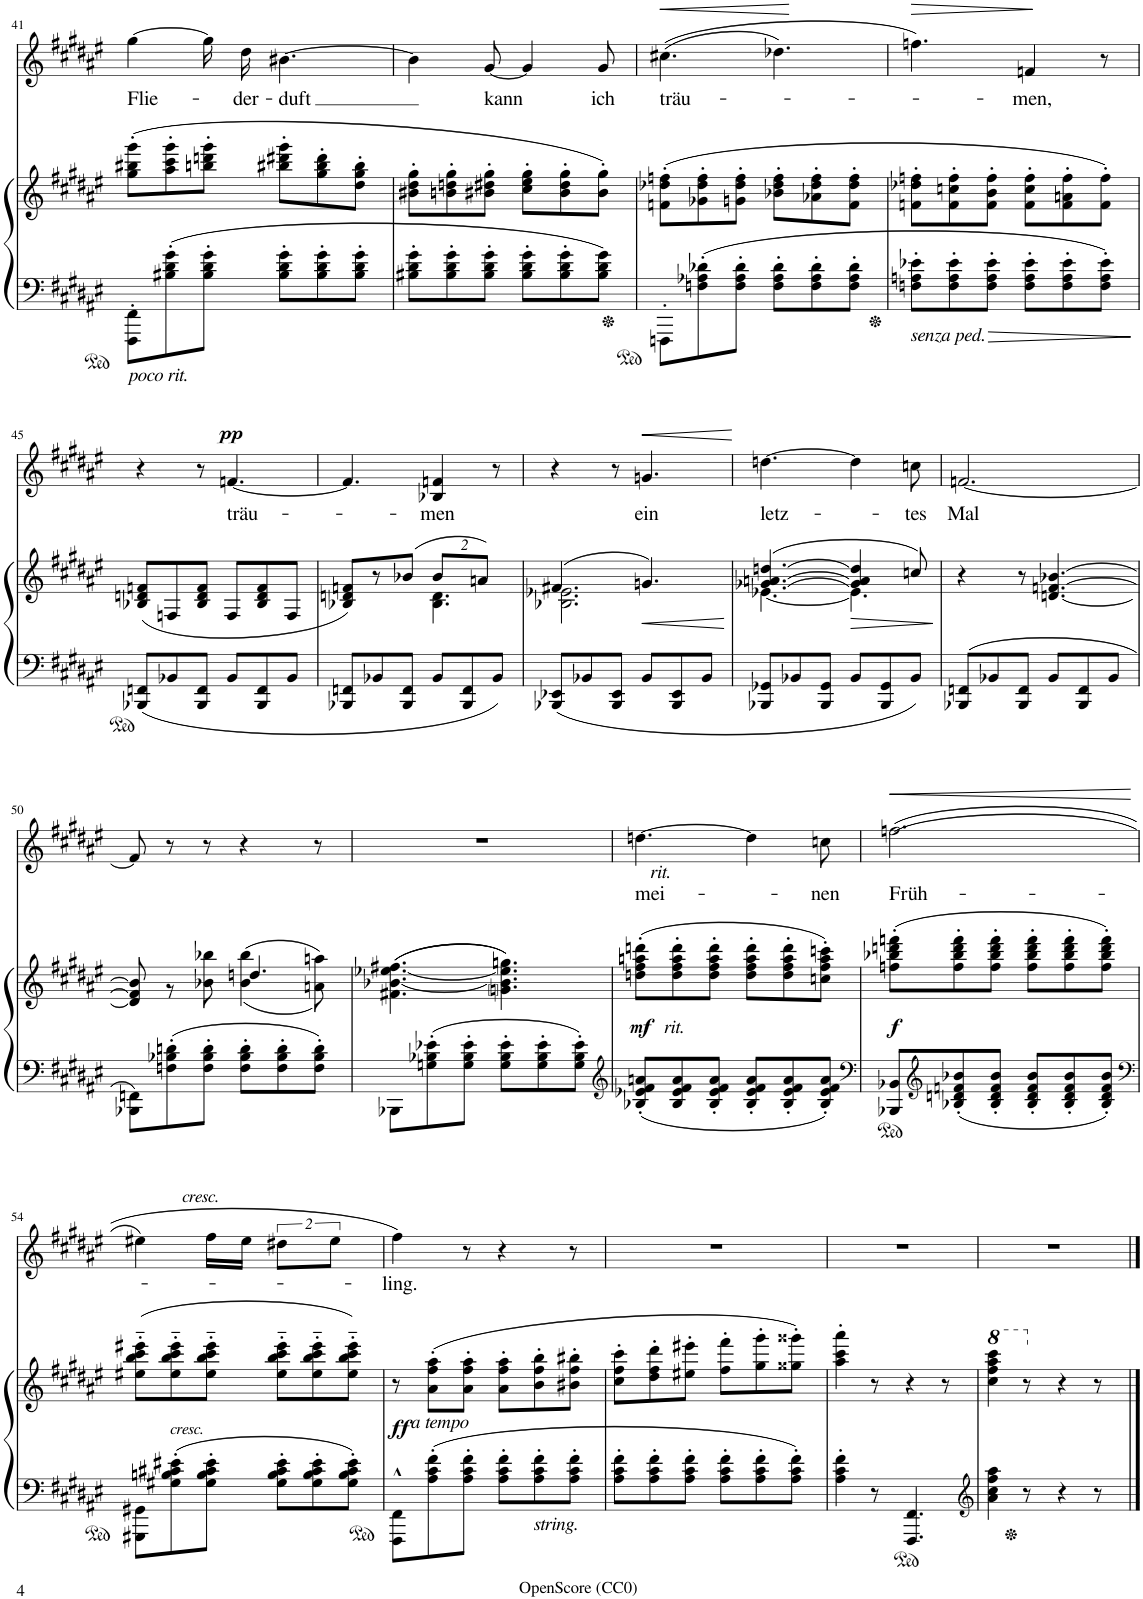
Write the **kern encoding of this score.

**kern	**kern	**dynam	**kern	**text	**dynam
*part2	*part2	*part2	*part1	*part1	*part1
*staff3	*staff2	*staff2/3	*staff1	*staff1	*staff1
*I"Piano	*	*	*I"Gesang Voice	*	*
*I'Pno	*	*	*	*	*
!!LO:PB:g=z
*clefF4	*clefG2	*	*clefG2	*	*
*k[f#c#g#d#a#e#]	*k[f#c#g#d#a#e#]	*	*k[f#c#g#d#a#e#]	*	*
*M6/8	*M6/8	*	*M6/8	*	*
=41	=41	=41	=41	=41	=41
!LO:TX:b:i:t=poco rit.	!	!	!	!	!
!	!	!	!	!LO:LY:b	!
8FFF#\' 8FF#\'L	(8gg#\' 8bb#X\' 8ggg#\'L	.	[4gg#\	Flie-	.
8B#X\' 8d#\' 8g#\'	8aa#\' 8ccc#\' 8ggg#\'	.	.	.	.
8B#\' 8d#\' 8g#\'J	8bbn\' 8dddn\' 8ggg#\'J	.	16gg#\]	.	.
!	!	!	!	!LO:LY:b	!
.	.	.	16dd#\	-der-	.
!	!	!	!	!LO:LY:b	!
8B#\' 8d#\' 8g#\'L	8bb#X\' 8ddd#X\' 8ggg#\'L	.	[4.b#X\	-duft	.
8B#\' 8d#\' 8g#\'	8gg#\' 8bb#\' 8ddd#\'	.	.	.	.
8B#\' 8d#\' 8g#\'J	8dd#\' 8gg#\' 8bb#\'J	.	.	.	.
=42	=42	=42	=42	=42	=42
8B#X\' 8d#\' 8g#\'L	8b#X\' 8dd#\' 8gg#\'L	.	4b#\]	.	.
8B#\' 8d#\' 8g#\'	8bn\' 8ddn\' 8gg#\'	.	.	.	.
!	!	!	!	!LO:LY:b	!
8B#\' 8d#\' 8g#\'J	8b#X\' 8dd#X\' 8gg#\'J	.	[8g#/	kann	.
8B#\' 8d#\' 8g#\'L	8cc#\' 8ee#\' 8gg#\'L	.	4g#/]	.	.
8B#\' 8d#\' 8g#\'	8b#\' 8dd#\' 8gg#\'	.	.	.	.
!	!	!	!	!LO:LY:b	!
8B#\ 8d#\ 8g#\J	8b#\' 8gg#\'J)	.	8g#/	ich	.
=43	=43	=43	=43	=43	=43
!	!	!	!	!LO:LY:b	!LO:HP:b
8FFFn'\L	(8fn\' 8dd-X\' 8ffn\'L	.	((4.cc#X\	träu-	<
8Fn\' 8A-X\' 8d-X\'	8g-X\' 8dd-\' 8ff\'	.	.	.	.
8F\' 8A-\' 8d-\'J	8gn\' 8dd-\' 8ff\'J	.	.	.	.
8F\' 8A-\' 8d-\'L	8b-X\' 8dd-\' 8ff\'L	.	4.dd-X\)	.	[
8F\' 8A-\' 8d-\'	8a-X\' 8dd-\' 8ff\'	.	.	.	.
8F\' 8A-\' 8d-\'J	8f\' 8dd-\' 8ff\'J	.	.	.	.
=44	=44	=44	=44	=44	=44
!LO:TX:b:i:t=senza ped.	!	!	!	!	!
!	!	!	!	!	!LO:HP:b
8Fn\' 8An\' 8e-X\'L	8fn\' 8dd-X\' 8ffn\'L	.	4.ffn\)	.	>
8F\' 8A\' 8e-\'	8f\' 8ccn\' 8ff\'	.	.	.	.
8F\' 8A\' 8e-\'J	8f\' 8b\' 8ff\'J	.	.	.	.
!	!	!	!	!LO:LY:b	!
8F\' 8A\' 8e-\'L	8f\' 8cc\' 8ff\'L	.	4fn/	-men,	]
8F\' 8A\' 8e-\'	8f\' 8an\' 8ff\'	.	.	.	.
8F\' 8A\' 8e-\'J	8f\' 8ff\'J)	.	8r	.	.
!!LO:LB:g=z
=45	=45	=45	=45	=45	=45
8BBB-X/ 8FFn/L	(8B-X/ 8dn/ 8fn/L	.	4r	.	.
8BB-X/	8Fn/	.	.	.	.
8BBB-/ 8FF/J	8B-/ 8d/ 8f/J	.	8r	.	.
!	!	!	!	!LO:LY:b	!LO:DY:a
8BB-/L	8F/L	.	[4.fn/	träu-	pp
8BBB-/ 8FF/	8B-/ 8d/ 8f/	.	.	.	.
8BB-/J	8F/J	.	.	.	.
=46	=46	=46	=46	=46	=46
*	*^	*	*	*	*
8BBB-X/ 8FFn/L	8B-X/ 8dn/ 8fn/L)	4.ryy	.	4.f/]	.	.
8BB-X/	8r	.	.	.	.	.
8BBB-/ 8FF/J	(8b-X/J	.	.	.	.	.
*	*Xbrackettup	*	*	*	*	*
!	!	!	!	!	!LO:LY:b	!
8BB-/L	16%3b-/L	4.B-\ 4.d\	.	4B-X/ 4fn/	-men	.
8BBB-/ 8FF/	.	.	.	.	.	.
.	16%3an/J)	.	.	.	.	.
8BB-/J	.	.	.	8r	.	.
=47	=47	=47	=47	=47	=47	=47
8BBB-X/ 8EE-X/L	(4.f#X/	2.B-X\ 2.e-X\	.	4r	.	.
8BB-X/	.	.	.	.	.	.
8BBB-/ 8EE-/J	.	.	.	8r	.	.
!	!	!	!LO:HP:b	!	!LO:LY:b	!LO:HP:b
8BB-/L	4.gn/)	.	<	4.gn/	ein	<
8BBB-/ 8EE-/	.	.	.	.	.	.
8BB-/J	.	.	.	.	.	.
*	*v	*v	*	*	*	*
.	.	[	.	.	[
=48	=48	=48	=48	=48	=48
*	*^	*	*	*	*
!	!	!	!	!	!LO:LY:b	!
8BBB-X/ 8GG-X/L	([>4.g-X/ [4.an/ [4.ddn/	[4.e-X\	.	[4.ddn\	letz-	.
8BB-X/	.	.	.	.	.	.
8BBB-/ 8GG-/J	.	.	.	.	.	.
!	!	!	!LO:HP:b	!	!	!
8BB-/L	4g-/] 4a/] 4dd/]	4.e-\]	>	4dd\]	.	.
8BBB-/ 8GG-/	.	.	.	.	.	.
!	!	!	!	!	!LO:LY:b	!
8BB-/J	8ccn/)	.	.	8ccn\	-tes	.
*	*v	*v	*	*	*	*
.	.	]	.	.	.
=49	=49	=49	=49	=49	=49
!	!	!	!	!LO:LY:b	!
8BBB-X/ 8FFn/L	4r	.	[2.fn/	Mal	.
8BB-X/	.	.	.	.	.
8BBB-/ 8FF/J	8r	.	.	.	.
8BB-/L	[<4.dn/ [4.fn/ [4.b-X/	.	.	.	.
8BBB-/ 8FF/	.	.	.	.	.
8BB-/J	.	.	.	.	.
!!LO:LB:g=z
=50	=50	=50	=50	=50	=50
*	*^	*	*	*	*
8BBB-X\ 8FFn\L	4.ryy	8d/] 8f/] 8b-/]	.	8f/]	.	.
8Fn\' 8B-X\' 8dn\'	.	8r	.	8r	.	.
8F\' 8B-\' 8d\'J	.	8b-X\ 8bb-X\	.	8r	.	.
8F\' 8B-\' 8d\'L	4.ddn/	((>4b-\ 4bb-\	.	4r	.	.
8F\' 8B-\' 8d\'	.	.	.	.	.	.
8F\' 8B-\' 8d\'J	.	8an\ 8aan\))	.	8r	.	.
*	*v	*v	*	*	*	*
=51	=51	=51	=51	=51	=51
8BBB-X\L	((>4.f#X\ [4.b-X\ [<4.ee-X\ 4.ff#X\	.	2.r	.	.
8Gn\' 8B-X\' 8e-X\'	.	.	.	.	.
8G\' 8B-\' 8e-\'J	.	.	.	.	.
8G\' 8B-\' 8e-\'L	4.gnj\ 4.b-\] 4.ee-\] 4.ggn\))	.	.	.	.
8G\' 8B-\' 8e-\'	.	.	.	.	.
8G\' 8B-\' 8e-\'J	.	.	.	.	.
=52	=52	=52	=52	=52	=52
*clefG2	*	*	*	*	*
!	!	!	!LO:TX:b:i:t=rit.	!	!
!	!	!LO:DY:b	!	!LO:LY:b	!
!	!	!LO:DY:n=1:b	!	!	!
8B-X/' 8e-X/' 8f#/' 8an/'L	(8ddn\' 8ff#\' 8aan\' 8dddn\'L	mf other-dynamics	[4.ddn\	mei-	.
8B-/ 8e-/ 8f#/ 8a/	8dd\' 8ff#\' 8aa\' 8ddd\'	.	.	.	.
8B-/' 8e-/' 8f#/' 8a/'J	8dd\' 8ff#\' 8aa\' 8ddd\'J	.	.	.	.
8B-/' 8e-/' 8f#/' 8a/'L	8dd\' 8ff#\' 8aa\' 8ddd\'L	.	4dd\]	.	.
8B-/' 8e-/' 8f#/' 8a/'	8dd\' 8ff#\' 8aa\' 8ddd\'	.	.	.	.
!	!	!	!	!LO:LY:b	!
8B-/' 8e-/' 8f#/' 8a/'J	8ccn\' 8ff#\' 8aa\' 8cccn\'J)	.	8ccn\	-nen	.
=53	=53	=53	=53	=53	=53
*clefF4	*	*	*	*	*
!	!	!LO:DY:b	!	!LO:LY:b	!LO:HP:b
8BBB-X/ 8BB-X/L	(8ffn\' 8bb-X\' 8dddn\' 8fffn\'L	f	((2.ffn\	Früh-	<
*clefG2	*	*	*	*	*
8B-X/' 8dn/' 8fn/' 8b-X/'	8ff\' 8bb-\' 8ddd\' 8fff\'	.	.	.	.
8B-/' 8d/' 8f/' 8b-/'J	8ff\' 8bb-\' 8ddd\' 8fff\'J	.	.	.	.
8B-/' 8d/' 8f/' 8b-/'L	8ff\' 8bb-\' 8ddd\' 8fff\'L	.	.	.	.
8B-/' 8d/' 8f/' 8b-/'	8ff\' 8bb-\' 8ddd\' 8fff\'	.	.	.	.
8B-/' 8d/' 8f/' 8b-/'J	8ff\' 8bb-\' 8ddd\' 8fff\'J)	.	.	.	.
.	.	.	.	.	[
!!LO:LB:g=z
=54	=54	=54	=54	=54	=54
*clefF4	*	*	*	*	*
8GGG#X\ 8GG#X\L	(8ee#X\'~ 8bb\'~ 8ccc#\'~ 8eee#X\'~L	.	4ee#X\)	.	.
!	!LO:TX:b:i:t=cresc.	!	!	!	!
8G#X\' 8Bn\' 8c#X\' 8e#X\'	8ee#\'~ 8bb\'~ 8ccc#\'~ 8eee#\'~	.	.	.	.
!	!	!	!LO:TX:a:i:t=cresc.	!	!
8G#\' 8B\' 8c#\' 8e#\'J	8ee#\'~ 8bb\'~ 8ccc#\'~ 8eee#\'~J	.	16ff#\LL	.	.
.	.	.	16ee#\JJ	.	.
8G#\' 8B\' 8c#\' 8e#\'L	8ee#\'~ 8bb\'~ 8ccc#\'~ 8eee#\'~L	.	16%3dd#X\L	.	.
8G#\' 8B\' 8c#\' 8e#\'	8ee#\'~ 8bb\'~ 8ccc#\'~ 8eee#\'~	.	.	.	.
.	.	.	16%3ee#\J	.	.
8G#\' 8B\' 8c#\' 8e#\'J	8ee#\'~ 8bb\'~ 8ccc#\'~ 8eee#\'~J)	.	.	.	.
=55	=55	=55	=55	=55	=55
!	!LO:TX:b:i:t=a tempo	!	!	!	!
!	!	!LO:DY:b	!	!LO:LY:b	!
8FFF#\^^ 8FF#\^^L	8r	ff	4ff#\)	-ling.	.
8A#\' 8c#\' 8f#\'	(8a#\' 8ff#\' 8aa#\'L	.	.	.	.
8A#\' 8c#\' 8f#\'J	8a#\' 8ff#\' 8aa#\'J	.	8r	.	.
8A#\' 8c#\' 8f#\'L	8a#\' 8ff#\' 8aa#\'L	.	4r	.	.
!LO:TX:b:i:t=string.	!	!	!	!	!
8A#\' 8c#\' 8f#\'	8b\' 8ff#\' 8bb\'	.	.	.	.
8A#\' 8c#\' 8f#\'J	8b#X\' 8ff#\' 8bb#X\'J	.	8r	.	.
=56	=56	=56	=56	=56	=56
8A#\' 8c#\' 8f#\'L	8cc#\' 8ff#\' 8ccc#\'L	.	2.r	.	.
8A#\' 8c#\' 8f#\'	8dd#\' 8ff#\' 8ddd#\'	.	.	.	.
8A#\' 8c#\' 8f#\'J	8ee#X\' 8eee#X\'J	.	.	.	.
8A#\' 8c#\' 8f#\'L	8ff#\' 8fff#\'L	.	.	.	.
8A#\' 8c#\' 8f#\'	8gg#\' 8ggg#\'	.	.	.	.
8A#\' 8c#\' 8f#\'J	8gg##X\' 8ggg##X\'J)	.	.	.	.
=57	=57	=57	=57	=57	=57
4A#\' 4c#\' 4f#\'	4aa#\' 4ccc#\' 4aaa#\'	.	2.r	.	.
8r	8r	.	.	.	.
4.FFF#/ 4.FF#/	4r	.	.	.	.
.	8r	.	.	.	.
=58	=58	=58	=58	=58	=58
*clefG2	*	*	*	*	*
*	*8va	*	*	*	*
4a#\ 4cc#\ 4ff#\ 4aa#\	4ccc#\ 4fff#\ 4aaa#\ 4cccc#\	.	2.r	.	.
8r	8r	.	.	.	.
*	*X8va	*	*	*	*
4r	4r	.	.	.	.
8r	8r	.	.	.	.
==	==	==	==	==	==
*-	*-	*-	*-	*-	*-
